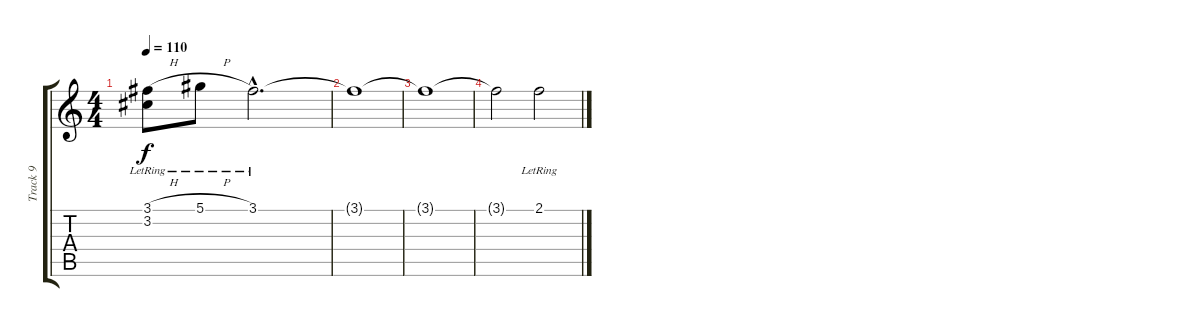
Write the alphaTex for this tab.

\track ("Track 9" "Track 9") {instrument electricguitarjazz}
\staff {score tabs}
\tuning (Eb4 Bb3 Gb3 Db3 Ab2 Db2) {hide}
\ts (4 4)
\tempo 110
\clef g2
\ks c
(3.1{h lr} 3.2{lr}).8{dy f volume 0} 5.1{h lr}.8 3.1{hac lr}.2{d} |
3.1{t}.1 |
3.1{t}.1 |
3.1{t}.2 2.1{lr}.2
